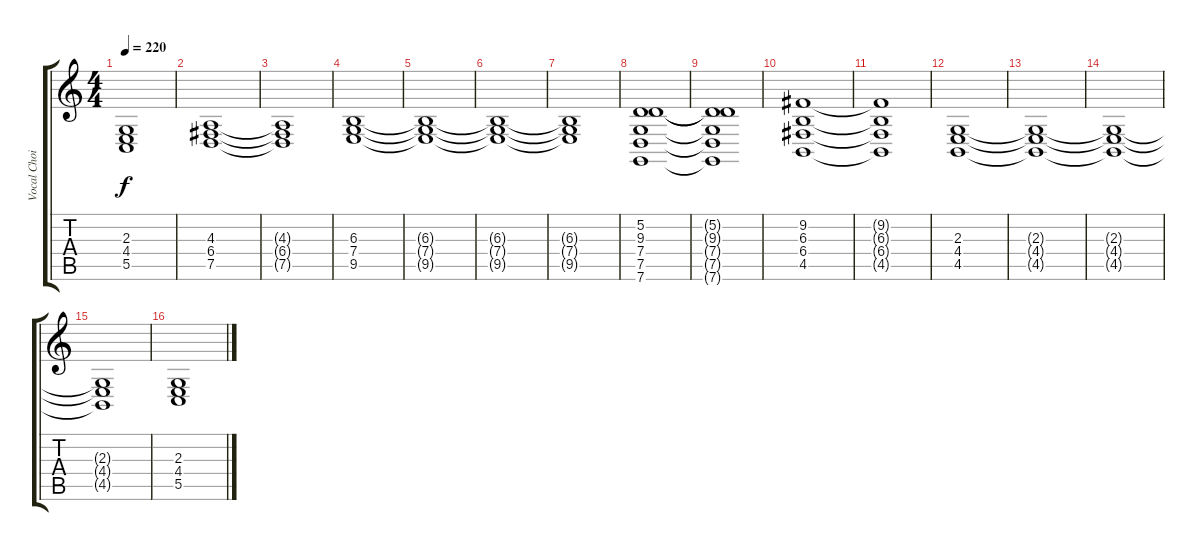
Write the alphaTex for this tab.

\track ("Vocal Choir" "Vocal Choi") {instrument choiraahs}
\staff {score tabs}
\tuning (D4 A3 F3 C3 G2 C2) {hide}
\ts (4 4)
\tempo 220
\clef g2
\ks c
(2.3{t} 4.4{t} 5.5{t}).1{dy f} |
(4.3 6.4 7.5).1 |
(4.3{t} 6.4{t} 7.5{t}).1 |
(6.3 7.4 9.5).1 |
(6.3{t} 7.4{t} 9.5{t}).1 |
(6.3{t} 7.4{t} 9.5{t}).1 |
(6.3{t} 7.4{t} 9.5{t}).1 |
(5.2 9.3 7.4 7.5 7.6).1 |
(5.2{t} 9.3{t} 7.4{t} 7.5{t} 7.6{t}).1 |
(9.2 6.3 6.4 4.5).1 |
(9.2{t} 6.3{t} 6.4{t} 4.5{t}).1 |
(2.3 4.4 4.5).1 |
(2.3{t} 4.4{t} 4.5{t}).1 |
(2.3{t} 4.4{t} 4.5{t}).1 |
(2.3{t} 4.4{t} 4.5{t}).1 |
(2.3 4.4 5.5).1
